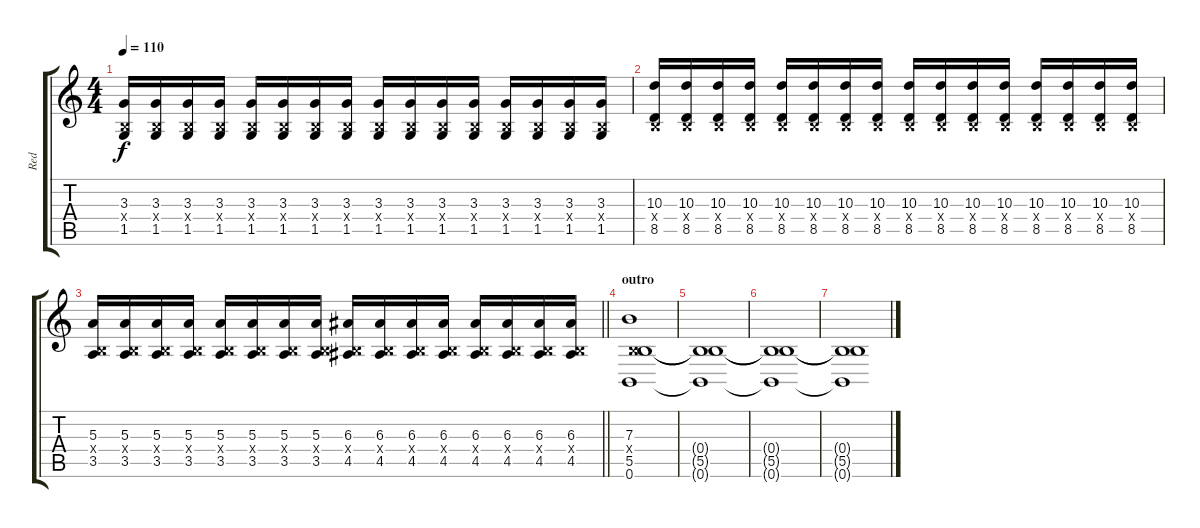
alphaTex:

\track ("Red" "Red") {instrument distortionguitar}
\staff {score tabs}
\tuning (Db4 Ab3 E3 B2 Gb2 B1) {hide}
\ts (4 4)
\tempo 110
\clef g2
\ks c
(3.3 0.4{x} 1.5).16{dy f} (3.3 0.4{x} 1.5).16 (3.3 0.4{x} 1.5).16 (3.3 0.4{x} 1.5).16 (3.3 0.4{x} 1.5).16 (3.3 0.4{x} 1.5).16 (3.3 0.4{x} 1.5).16 (3.3 0.4{x} 1.5).16 (3.3 0.4{x} 1.5).16 (3.3 0.4{x} 1.5).16 (3.3 0.4{x} 1.5).16 (3.3 0.4{x} 1.5).16 (3.3 0.4{x} 1.5).16 (3.3 0.4{x} 1.5).16 (3.3 0.4{x} 1.5).16 (3.3 0.4{x} 1.5).16 |
(10.3 0.4{x} 8.5).16 (10.3 0.4{x} 8.5).16 (10.3 0.4{x} 8.5).16 (10.3 0.4{x} 8.5).16 (10.3 0.4{x} 8.5).16 (10.3 0.4{x} 8.5).16 (10.3 0.4{x} 8.5).16 (10.3 0.4{x} 8.5).16 (10.3 0.4{x} 8.5).16 (10.3 0.4{x} 8.5).16 (10.3 0.4{x} 8.5).16 (10.3 0.4{x} 8.5).16 (10.3 0.4{x} 8.5).16 (10.3 0.4{x} 8.5).16 (10.3 0.4{x} 8.5).16 (10.3 0.4{x} 8.5).16 |
\barLineRight lightlight
(5.3 0.4{x} 3.5).16 (5.3 0.4{x} 3.5).16 (5.3 0.4{x} 3.5).16 (5.3 0.4{x} 3.5).16 (5.3 0.4{x} 3.5).16 (5.3 0.4{x} 3.5).16 (5.3 0.4{x} 3.5).16 (5.3 0.4{x} 3.5).16 (6.3 0.4{x} 4.5).16 (6.3 0.4{x} 4.5).16 (6.3 0.4{x} 4.5).16 (6.3 0.4{x} 4.5).16 (6.3 0.4{x} 4.5).16 (6.3 0.4{x} 4.5).16 (6.3 0.4{x} 4.5).16 (6.3 0.4{x} 4.5).16 |
\section ("" "outro")
(7.3 0.4{x} 5.5 0.6).1 |
(0.4{t} 5.5{t} 0.6{t}).1 |
(0.4{t} 5.5{t} 0.6{t}).1 |
(0.4{t} 5.5{t} 0.6{t}).1
